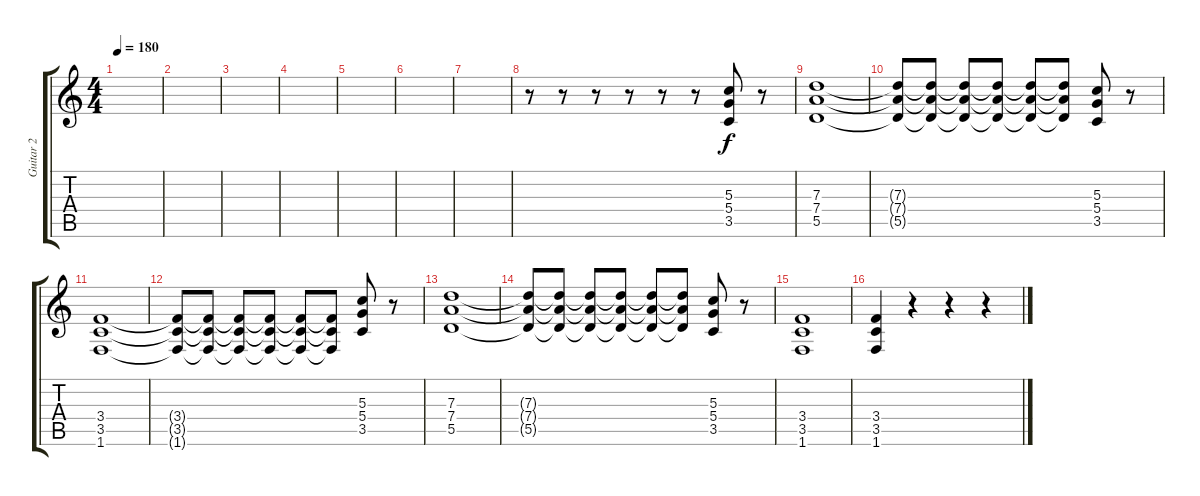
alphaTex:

\track ("Guitar 2" "Guitar 2") {instrument distortionguitar}
\staff {score tabs}
\tuning (E4 B3 G3 D3 A2 E2) {hide}
\ts (4 4)
\tempo 180
\clef g2
\ks c
|
|
|
|
|
|
|
r.8 r.8 r.8 r.8 r.8 r.8 (5.3 5.4 3.5).8 r.8 |
(7.3 7.4 5.5).1 |
(7.3{t} 7.4{t} 5.5{t}).8 (7.3{t} 7.4{t} 5.5{t}).8 (7.3{t} 7.4{t} 5.5{t}).8 (7.3{t} 7.4{t} 5.5{t}).8 (7.3{t} 7.4{t} 5.5{t}).8 (7.3{t} 7.4{t} 5.5{t}).8 (5.3 5.4 3.5).8 r.8 |
(3.4 3.5 1.6).1 |
(3.4{t} 3.5{t} 1.6{t}).8 (3.4{t} 3.5{t} 1.6{t}).8 (3.4{t} 3.5{t} 1.6{t}).8 (3.4{t} 3.5{t} 1.6{t}).8 (3.4{t} 3.5{t} 1.6{t}).8 (3.4{t} 3.5{t} 1.6{t}).8 (5.3 5.4 3.5).8 r.8 |
(7.3 7.4 5.5).1 |
(7.3{t} 7.4{t} 5.5{t}).8 (7.3{t} 7.4{t} 5.5{t}).8 (7.3{t} 7.4{t} 5.5{t}).8 (7.3{t} 7.4{t} 5.5{t}).8 (7.3{t} 7.4{t} 5.5{t}).8 (7.3{t} 7.4{t} 5.5{t}).8 (5.3 5.4 3.5).8 r.8 |
(3.4 3.5 1.6).1 |
(3.4 3.5 1.6).4 r.4 r.4 r.4
